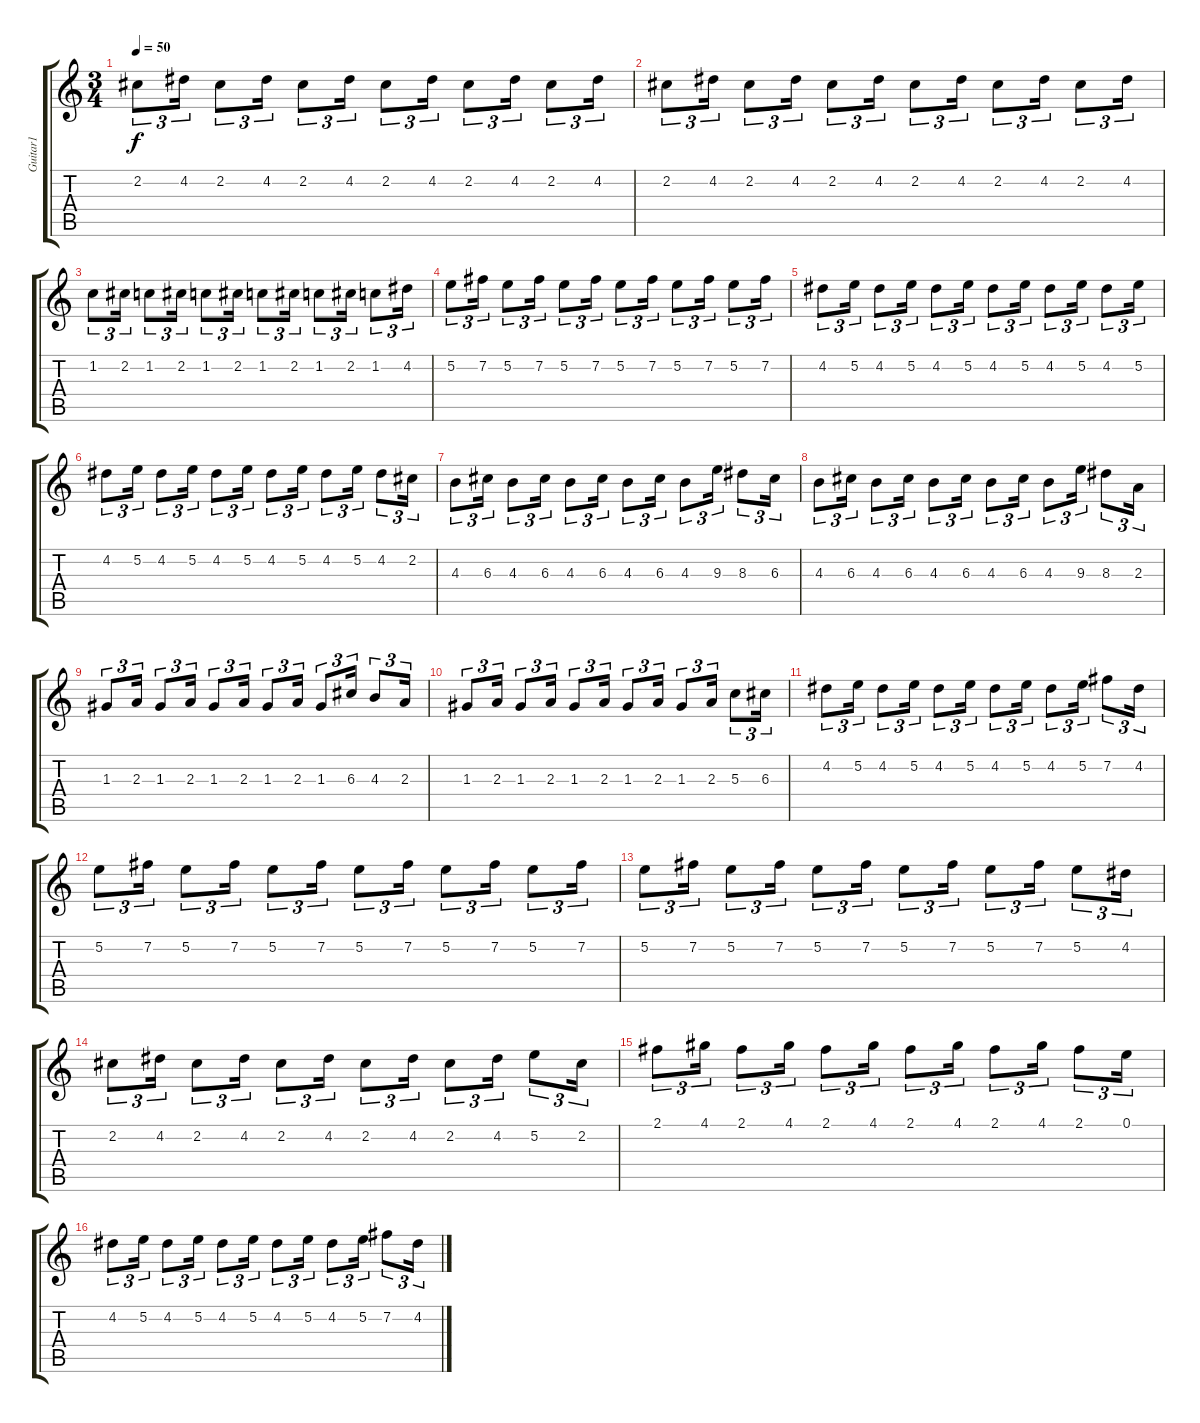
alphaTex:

\track ("Guitar1" "Guitar1") {instrument distortionguitar}
\staff {score tabs}
\tuning (E4 B3 G3 D3 A2 E2) {hide}
\ts (3 4)
\tempo 50
\clef g2
\ks c
2.2.8{tu (3 2) dy f} 4.2.16{tu (3 2)} 2.2.8{tu (3 2)} 4.2.16{tu (3 2)} 2.2.8{tu (3 2)} 4.2.16{tu (3 2)} 2.2.8{tu (3 2)} 4.2.16{tu (3 2)} 2.2.8{tu (3 2)} 4.2.16{tu (3 2)} 2.2.8{tu (3 2)} 4.2.16{tu (3 2)} |
2.2.8{tu (3 2)} 4.2.16{tu (3 2)} 2.2.8{tu (3 2)} 4.2.16{tu (3 2)} 2.2.8{tu (3 2)} 4.2.16{tu (3 2)} 2.2.8{tu (3 2)} 4.2.16{tu (3 2)} 2.2.8{tu (3 2)} 4.2.16{tu (3 2)} 2.2.8{tu (3 2)} 4.2.16{tu (3 2)} |
1.2.8{tu (3 2)} 2.2.16{tu (3 2)} 1.2.8{tu (3 2)} 2.2.16{tu (3 2)} 1.2.8{tu (3 2)} 2.2.16{tu (3 2)} 1.2.8{tu (3 2)} 2.2.16{tu (3 2)} 1.2.8{tu (3 2)} 2.2.16{tu (3 2)} 1.2.8{tu (3 2)} 4.2.16{tu (3 2)} |
5.2.8{tu (3 2)} 7.2.16{tu (3 2)} 5.2.8{tu (3 2)} 7.2.16{tu (3 2)} 5.2.8{tu (3 2)} 7.2.16{tu (3 2)} 5.2.8{tu (3 2)} 7.2.16{tu (3 2)} 5.2.8{tu (3 2)} 7.2.16{tu (3 2)} 5.2.8{tu (3 2)} 7.2.16{tu (3 2)} |
4.2.8{tu (3 2)} 5.2.16{tu (3 2)} 4.2.8{tu (3 2)} 5.2.16{tu (3 2)} 4.2.8{tu (3 2)} 5.2.16{tu (3 2)} 4.2.8{tu (3 2)} 5.2.16{tu (3 2)} 4.2.8{tu (3 2)} 5.2.16{tu (3 2)} 4.2.8{tu (3 2)} 5.2.16{tu (3 2)} |
4.2.8{tu (3 2)} 5.2.16{tu (3 2)} 4.2.8{tu (3 2)} 5.2.16{tu (3 2)} 4.2.8{tu (3 2)} 5.2.16{tu (3 2)} 4.2.8{tu (3 2)} 5.2.16{tu (3 2)} 4.2.8{tu (3 2)} 5.2.16{tu (3 2)} 4.2.8{tu (3 2)} 2.2.16{tu (3 2)} |
4.3.8{tu (3 2)} 6.3.16{tu (3 2)} 4.3.8{tu (3 2)} 6.3.16{tu (3 2)} 4.3.8{tu (3 2)} 6.3.16{tu (3 2)} 4.3.8{tu (3 2)} 6.3.16{tu (3 2)} 4.3.8{tu (3 2)} 9.3.16{tu (3 2)} 8.3.8{tu (3 2)} 6.3.16{tu (3 2)} |
4.3.8{tu (3 2)} 6.3.16{tu (3 2)} 4.3.8{tu (3 2)} 6.3.16{tu (3 2)} 4.3.8{tu (3 2)} 6.3.16{tu (3 2)} 4.3.8{tu (3 2)} 6.3.16{tu (3 2)} 4.3.8{tu (3 2)} 9.3.16{tu (3 2)} 8.3.8{tu (3 2)} 2.3.16{tu (3 2)} |
1.3.8{tu (3 2)} 2.3.16{tu (3 2)} 1.3.8{tu (3 2)} 2.3.16{tu (3 2)} 1.3.8{tu (3 2)} 2.3.16{tu (3 2)} 1.3.8{tu (3 2)} 2.3.16{tu (3 2)} 1.3.8{tu (3 2)} 6.3.16{tu (3 2)} 4.3.8{tu (3 2)} 2.3.16{tu (3 2)} |
1.3.8{tu (3 2)} 2.3.16{tu (3 2)} 1.3.8{tu (3 2)} 2.3.16{tu (3 2)} 1.3.8{tu (3 2)} 2.3.16{tu (3 2)} 1.3.8{tu (3 2)} 2.3.16{tu (3 2)} 1.3.8{tu (3 2)} 2.3.16{tu (3 2)} 5.3.8{tu (3 2)} 6.3.16{tu (3 2)} |
4.2.8{tu (3 2)} 5.2.16{tu (3 2)} 4.2.8{tu (3 2)} 5.2.16{tu (3 2)} 4.2.8{tu (3 2)} 5.2.16{tu (3 2)} 4.2.8{tu (3 2)} 5.2.16{tu (3 2)} 4.2.8{tu (3 2)} 5.2.16{tu (3 2)} 7.2.8{tu (3 2)} 4.2.16{tu (3 2)} |
5.2.8{tu (3 2)} 7.2.16{tu (3 2)} 5.2.8{tu (3 2)} 7.2.16{tu (3 2)} 5.2.8{tu (3 2)} 7.2.16{tu (3 2)} 5.2.8{tu (3 2)} 7.2.16{tu (3 2)} 5.2.8{tu (3 2)} 7.2.16{tu (3 2)} 5.2.8{tu (3 2)} 7.2.16{tu (3 2)} |
5.2.8{tu (3 2)} 7.2.16{tu (3 2)} 5.2.8{tu (3 2)} 7.2.16{tu (3 2)} 5.2.8{tu (3 2)} 7.2.16{tu (3 2)} 5.2.8{tu (3 2)} 7.2.16{tu (3 2)} 5.2.8{tu (3 2)} 7.2.16{tu (3 2)} 5.2.8{tu (3 2)} 4.2.16{tu (3 2)} |
2.2.8{tu (3 2)} 4.2.16{tu (3 2)} 2.2.8{tu (3 2)} 4.2.16{tu (3 2)} 2.2.8{tu (3 2)} 4.2.16{tu (3 2)} 2.2.8{tu (3 2)} 4.2.16{tu (3 2)} 2.2.8{tu (3 2)} 4.2.16{tu (3 2)} 5.2.8{tu (3 2)} 2.2.16{tu (3 2)} |
2.1.8{tu (3 2)} 4.1.16{tu (3 2)} 2.1.8{tu (3 2)} 4.1.16{tu (3 2)} 2.1.8{tu (3 2)} 4.1.16{tu (3 2)} 2.1.8{tu (3 2)} 4.1.16{tu (3 2)} 2.1.8{tu (3 2)} 4.1.16{tu (3 2)} 2.1.8{tu (3 2)} 0.1.16{tu (3 2)} |
4.2.8{tu (3 2)} 5.2.16{tu (3 2)} 4.2.8{tu (3 2)} 5.2.16{tu (3 2)} 4.2.8{tu (3 2)} 5.2.16{tu (3 2)} 4.2.8{tu (3 2)} 5.2.16{tu (3 2)} 4.2.8{tu (3 2)} 5.2.16{tu (3 2)} 7.2.8{tu (3 2)} 4.2.16{tu (3 2)}
